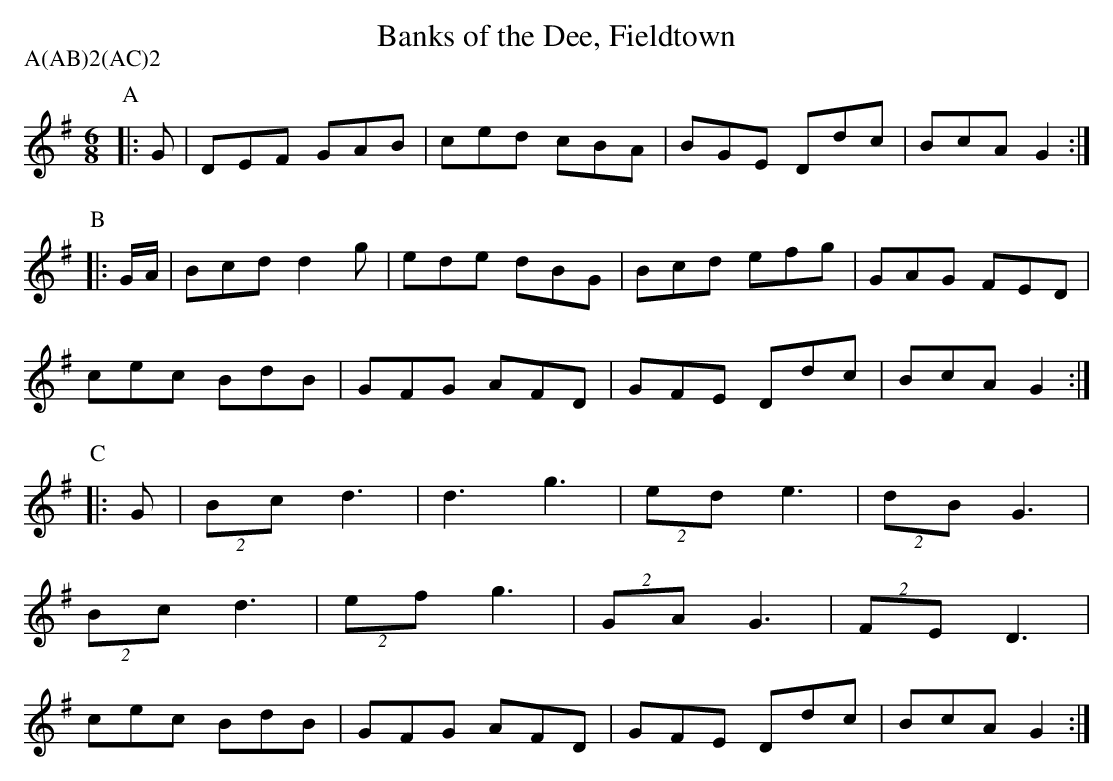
X:1
T:Banks of the Dee, Fieldtown
M:6/8
L:1/8
P:A(AB)2(AC)2
K:G
P:A
|:G| DEF GAB| ced cBA| BGE Ddc| BcA G2:|
P:B
|:G/A/  | Bcd d2g| ede dBG| Bcd efg| GAG FED|
 cec BdB| GFG AFD| GFE Ddc| BcA G2:|
P:C
|:G|(2Bc d3 | d3  g3 |(2ed e3 |(2dB G3 |
(2Bc d3 |(2ef g3 |(2GA G3 |(2FE D3 |
 cec BdB| GFG AFD| GFE Ddc| BcA G2:|
